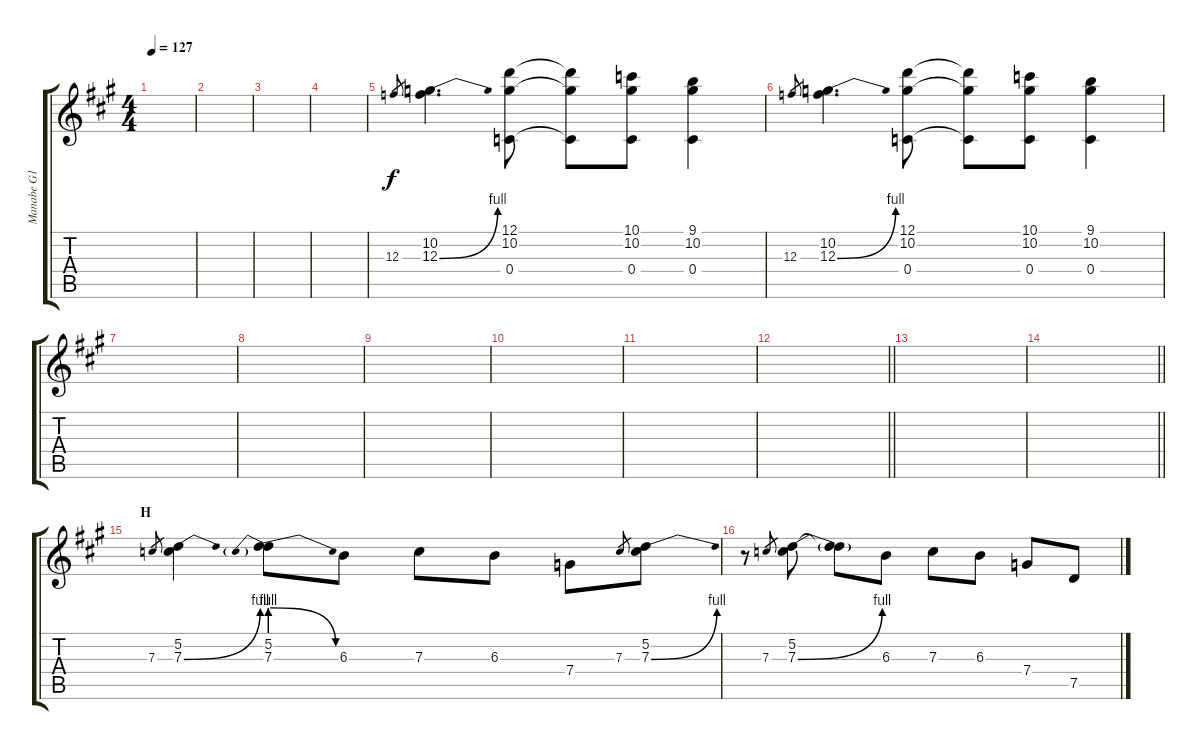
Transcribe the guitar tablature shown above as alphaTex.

\track ("Manabe G1" "Manabe G1") {instrument distortionguitar}
\staff {score tabs}
\tuning (D4 A3 F3 C3 G2 D2) {hide}
\ts (4 4)
\tempo 127
\clef g2
\ks a
|
|
|
|
12.3.8{gr} (10.2 12.3{be (bend 0 0 60 4)}).4{d} (12.1 10.2 0.4).8 (12.1{t} 10.2{t} 0.4{t}).8 (10.1 10.2 0.4).8 (9.1 10.2 0.4).4 |
12.3.8{gr} (10.2 12.3{be (bend 0 0 60 4)}).4{d} (12.1 10.2 0.4).8 (12.1{t} 10.2{t} 0.4{t}).8 (10.1 10.2 0.4).8 (9.1 10.2 0.4).4 |
|
|
|
|
|
\barLineRight lightlight
|
|
\barLineRight lightlight
|
\section ("" "H")
7.3.8{gr} (5.2 7.3{be (bend 0 0 60 4)}).4 (5.2 7.3{be (prebendrelease 0 4 60 0)}).8 6.3.8 7.3.8 6.3.8 7.4.8 7.3.8{gr} (5.2 7.3{be (bend 0 0 60 4)}).8 |
r.8 7.3.8{gr} (5.2 7.3{be (bend 0 0 60 4)}).8 (5.2{t} 7.3{t}).8 6.3.8 7.3.8 6.3.8 7.4.8 7.5.8
